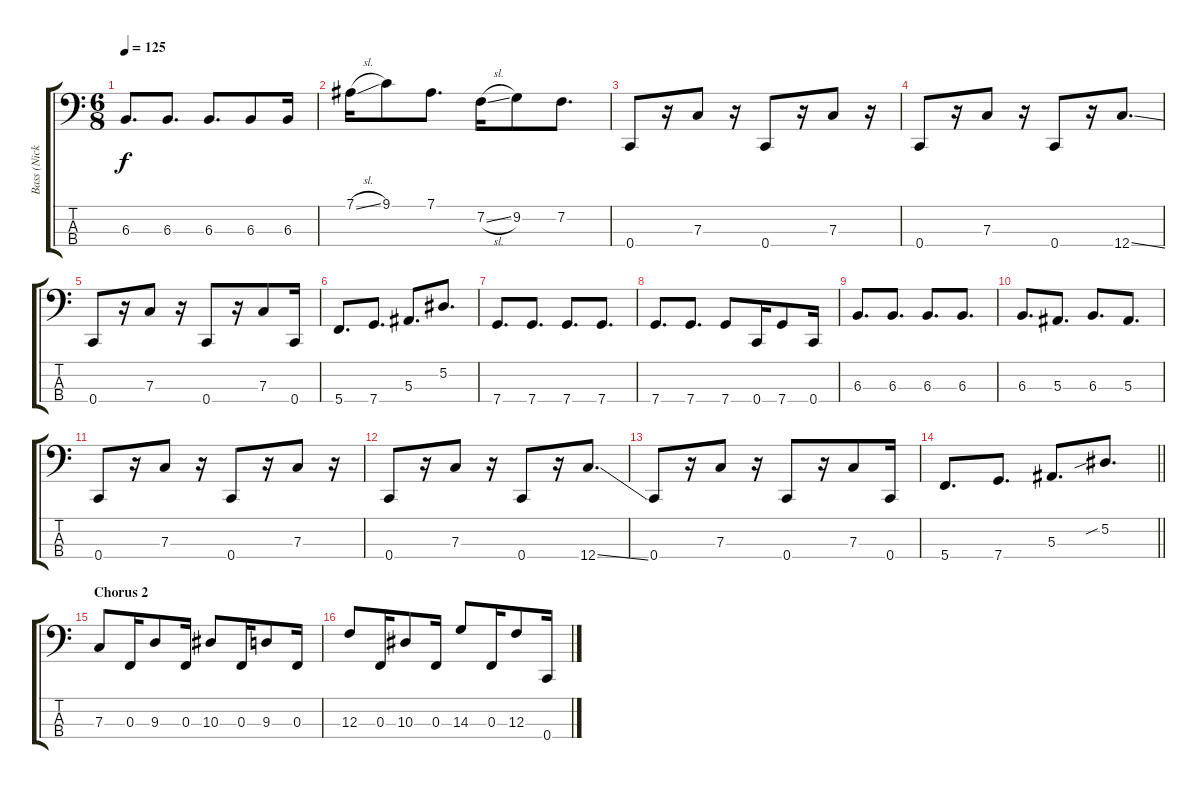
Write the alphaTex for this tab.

\track ("Bass (Nick Oliveri)" "Bass (Nick") {instrument electricbasspick}
\staff {score tabs}
\tuning (Eb2 Bb1 F1 C1) {hide}
\ts (6 8)
\tempo 125
\clef f4
\ks c
6.3.8{d dy f} 6.3.8{d} 6.3.8{d} 6.3.8 6.3.16 |
7.1{sl}.16 9.1.8 7.1.8{d} 7.2{sl}.16 9.2.8 7.2.8{d} |
0.4.8 r.16 7.3.8 r.16 0.4.8 r.16 7.3.8 r.16 |
0.4.8 r.16 7.3.8 r.16 0.4.8 r.16 12.4{ss}.8{d} |
0.4.8 r.16 7.3.8 r.16 0.4.8 r.16 7.3.8 0.4.16 |
5.4.8{d} 7.4.8{d} 5.3.8{d} 5.2.8{d} |
7.4.8{d} 7.4.8{d} 7.4.8{d} 7.4.8{d} |
7.4.8{d} 7.4.8{d} 7.4.8 0.4.16 7.4.8 0.4.16 |
6.3.8{d} 6.3.8{d} 6.3.8{d} 6.3.8{d} |
6.3.8{d} 5.3.8{d} 6.3.8{d} 5.3.8{d} |
0.4.8 r.16 7.3.8 r.16 0.4.8 r.16 7.3.8 r.16 |
0.4.8 r.16 7.3.8 r.16 0.4.8 r.16 12.4{ss}.8{d} |
0.4.8 r.16 7.3.8 r.16 0.4.8 r.16 7.3.8 0.4.16 |
\barLineRight lightlight
5.4.8{d} 7.4.8{d} 5.3.8{d} 5.2{sib}.8{d} |
\section ("" "Chorus 2")
7.3.8 0.3.16 9.3.8 0.3.16 10.3.8 0.3.16 9.3.8 0.3.16 |
12.3.8 0.3.16 10.3.8 0.3.16 14.3.8 0.3.16 12.3.8 0.4.16
